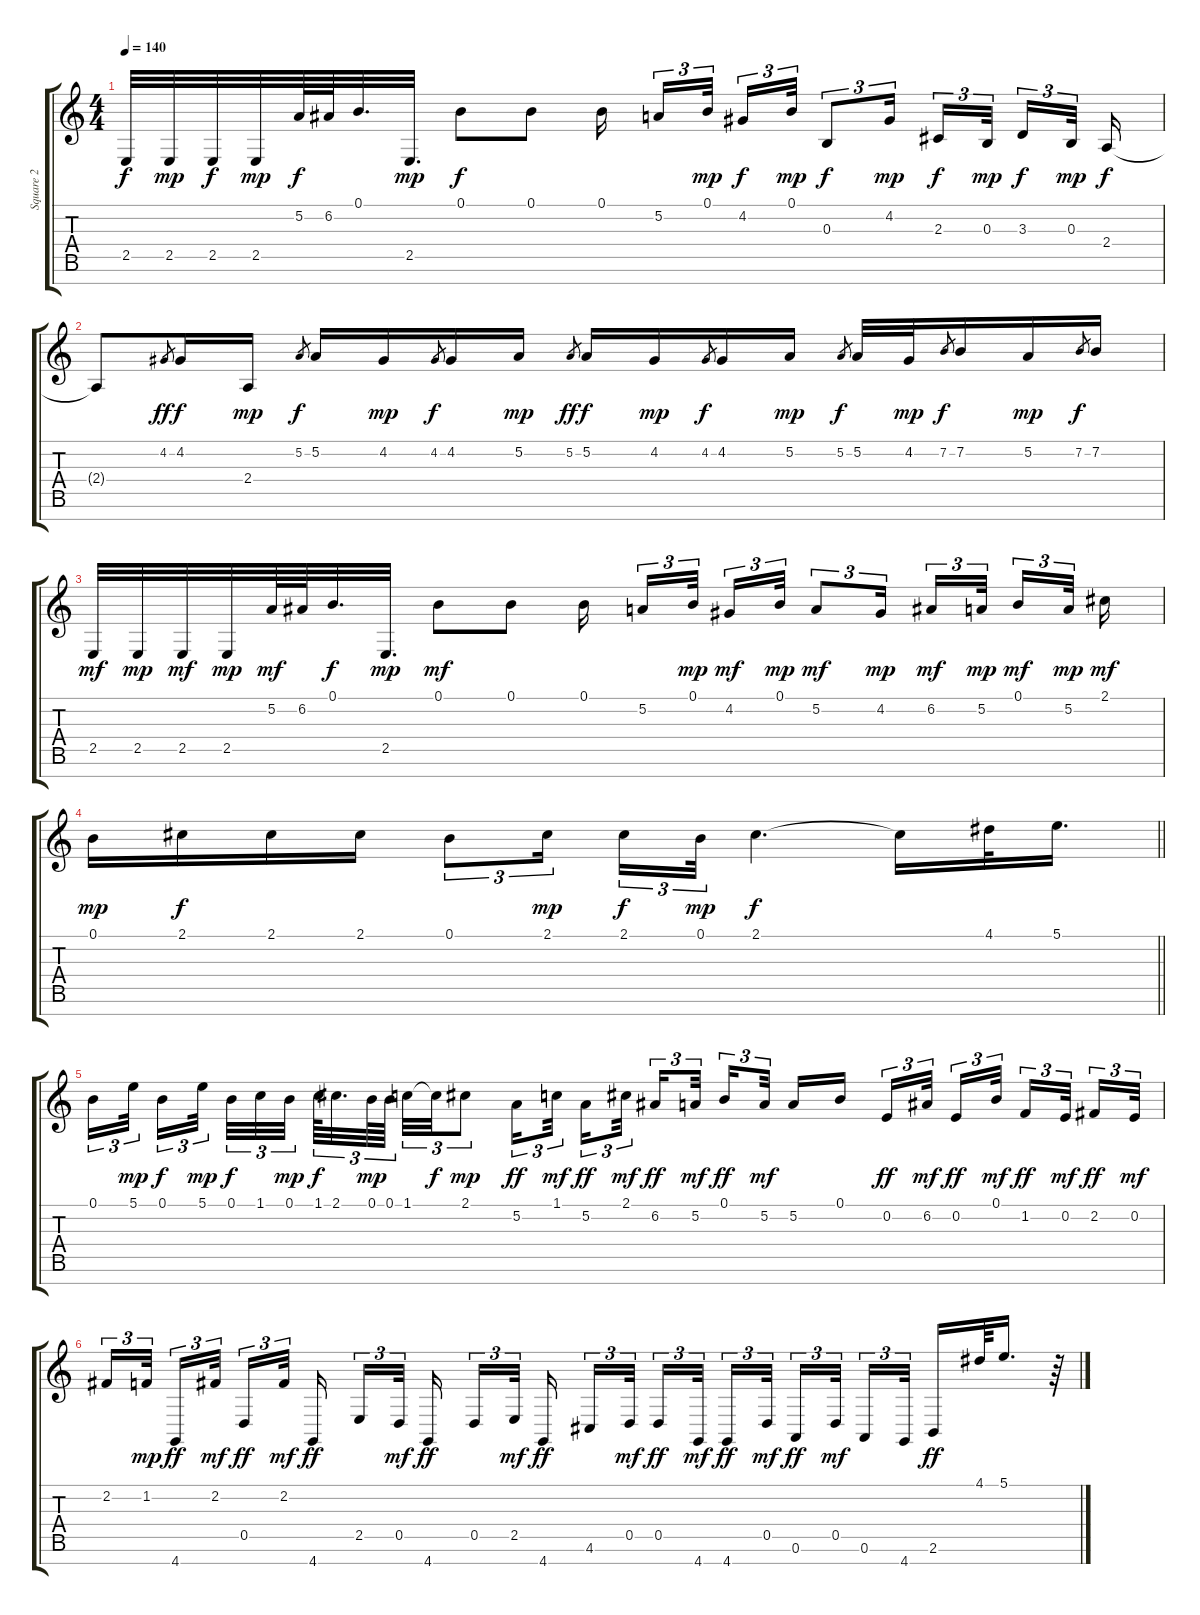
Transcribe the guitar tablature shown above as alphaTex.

\track ("Square 2" "Square 2") {instrument lead1square}
\staff {score tabs}
\tuning (B4 E4 B3 G3 D3 A2 Eb2) {hide}
\ts (4 4)
\tempo 140
\clef g2
\ks c
2.5.32{dy f} 2.5.32{dy mp} 2.5.32{dy f} 2.5.32{dy mp} 5.2.64{dy f} 6.2.64 0.1.32{d} 2.5.32{d dy mp} 0.1.8{dy f} 0.1.8 0.1.16{beam splitsecondary} 5.2.16{tu (3 2)} 0.1.32{tu (3 2) dy mp beam splitsecondary} 4.2.16{tu (3 2) dy f} 0.1.32{tu (3 2) dy mp} 0.3.8{tu (3 2) dy f} 4.2.16{tu (3 2) dy mp beam splitsecondary} 2.3.16{tu (3 2) dy f} 0.3.32{tu (3 2) dy mp beam splitsecondary} 3.3.16{tu (3 2) dy f} 0.3.32{tu (3 2) dy mp beam splitsecondary} 2.4.16{dy f} |
2.4{t}.8 4.2.8{gr dy ff} 4.2.16{dy f} 2.4.16{dy mp} 5.2.8{gr dy f} 5.2.16 4.2.16{dy mp} 4.2.8{gr dy f} 4.2.16 5.2.16{dy mp} 5.2.8{gr dy ff} 5.2.16{dy f} 4.2.16{dy mp} 4.2.8{gr dy f} 4.2.16 5.2.16{dy mp} 5.2.8{gr dy f} 5.2.32 4.2.32{dy mp} 7.2.8{gr dy f} 7.2.16 5.2.16{dy mp} 7.2.8{gr dy f} 7.2.16 |
2.5.32{dy mf} 2.5.32{dy mp} 2.5.32{dy mf} 2.5.32{dy mp} 5.2.64{dy mf} 6.2.64 0.1.32{d dy f} 2.5.32{d dy mp} 0.1.8{dy mf} 0.1.8 0.1.16{beam splitsecondary} 5.2.16{tu (3 2)} 0.1.32{tu (3 2) dy mp beam splitsecondary} 4.2.16{tu (3 2) dy mf} 0.1.32{tu (3 2) dy mp} 5.2.8{tu (3 2) dy mf} 4.2.16{tu (3 2) dy mp beam splitsecondary} 6.2.16{tu (3 2) dy mf} 5.2.32{tu (3 2) dy mp beam splitsecondary} 0.1.16{tu (3 2) dy mf} 5.2.32{tu (3 2) dy mp beam splitsecondary} 2.1.16{dy mf} |
\barLineRight lightlight
0.1.16{dy mp} 2.1.16{dy f} 2.1.16 2.1.16 0.1.8{tu (3 2)} 2.1.16{tu (3 2) dy mp beam splitsecondary} 2.1.16{tu (3 2) dy f} 0.1.32{tu (3 2) dy mp} 2.1.4{d dy f} 2.1{t}.16 4.1.32 5.1.16{d} |
0.1.16{tu (3 2)} 5.1.32{tu (3 2) dy mp beam splitsecondary} 0.1.16{tu (3 2) dy f} 5.1.32{tu (3 2) dy mp beam splitsecondary} 0.1.32{tu (3 2) dy f} 1.1.32{tu (3 2)} 0.1.32{tu (3 2) dy mp beam splitsecondary} 1.1.64{tu (3 2) dy f} 2.1.32{d tu (3 2)} 0.1.64{tu (3 2) dy mp} 0.1.64{tu (3 2)} 1.1.32{tu (3 2)} 1.1{t}.32{tu (3 2) dy f} 2.1.8{tu (3 2) dy mp} 5.2.16{tu (3 2) dy ff beam splitsecondary} 1.1.32{tu (3 2) dy mf} 5.2.16{tu (3 2) dy ff beam splitsecondary} 2.1.32{tu (3 2) dy mf} 6.2.16{tu (3 2) dy ff beam splitsecondary} 5.2.32{tu (3 2) dy mf} 0.1.16{tu (3 2) dy ff beam splitsecondary} 5.2.32{tu (3 2) dy mf beam splitsecondary} 5.2.16 0.1.16 0.2.16{tu (3 2) dy ff} 6.2.32{tu (3 2) dy mf beam splitsecondary} 0.2.16{tu (3 2) dy ff} 0.1.32{tu (3 2) dy mf beam splitsecondary} 1.2.16{tu (3 2) dy ff} 0.2.32{tu (3 2) dy mf beam splitsecondary} 2.2.16{tu (3 2) dy ff} 0.2.32{tu (3 2) dy mf} |
2.2.16{tu (3 2)} 1.2.32{tu (3 2) dy mp beam splitsecondary} 4.7.16{tu (3 2) dy ff} 2.2.32{tu (3 2) dy mf beam splitsecondary} 0.5.16{tu (3 2) dy ff} 2.2.32{tu (3 2) dy mf beam splitsecondary} 4.7.16{dy ff} 2.5.16{tu (3 2)} 0.5.32{tu (3 2) dy mf beam splitsecondary} 4.7.16{dy ff beam splitsecondary} 0.5.16{tu (3 2)} 2.5.32{tu (3 2) dy mf beam splitsecondary} 4.7.16{dy ff} 4.6.16{tu (3 2)} 0.5.32{tu (3 2) dy mf beam splitsecondary} 0.5.16{tu (3 2) dy ff} 4.7.32{tu (3 2) dy mf beam splitsecondary} 4.7.16{tu (3 2) dy ff} 0.5.32{tu (3 2) dy mf beam splitsecondary} 0.6.16{tu (3 2) dy ff} 0.5.32{tu (3 2) dy mf} 0.6.16{tu (3 2)} 4.7.32{tu (3 2) beam splitsecondary} 2.6.16{dy ff} 4.1.64 5.1.16{d} r.64
